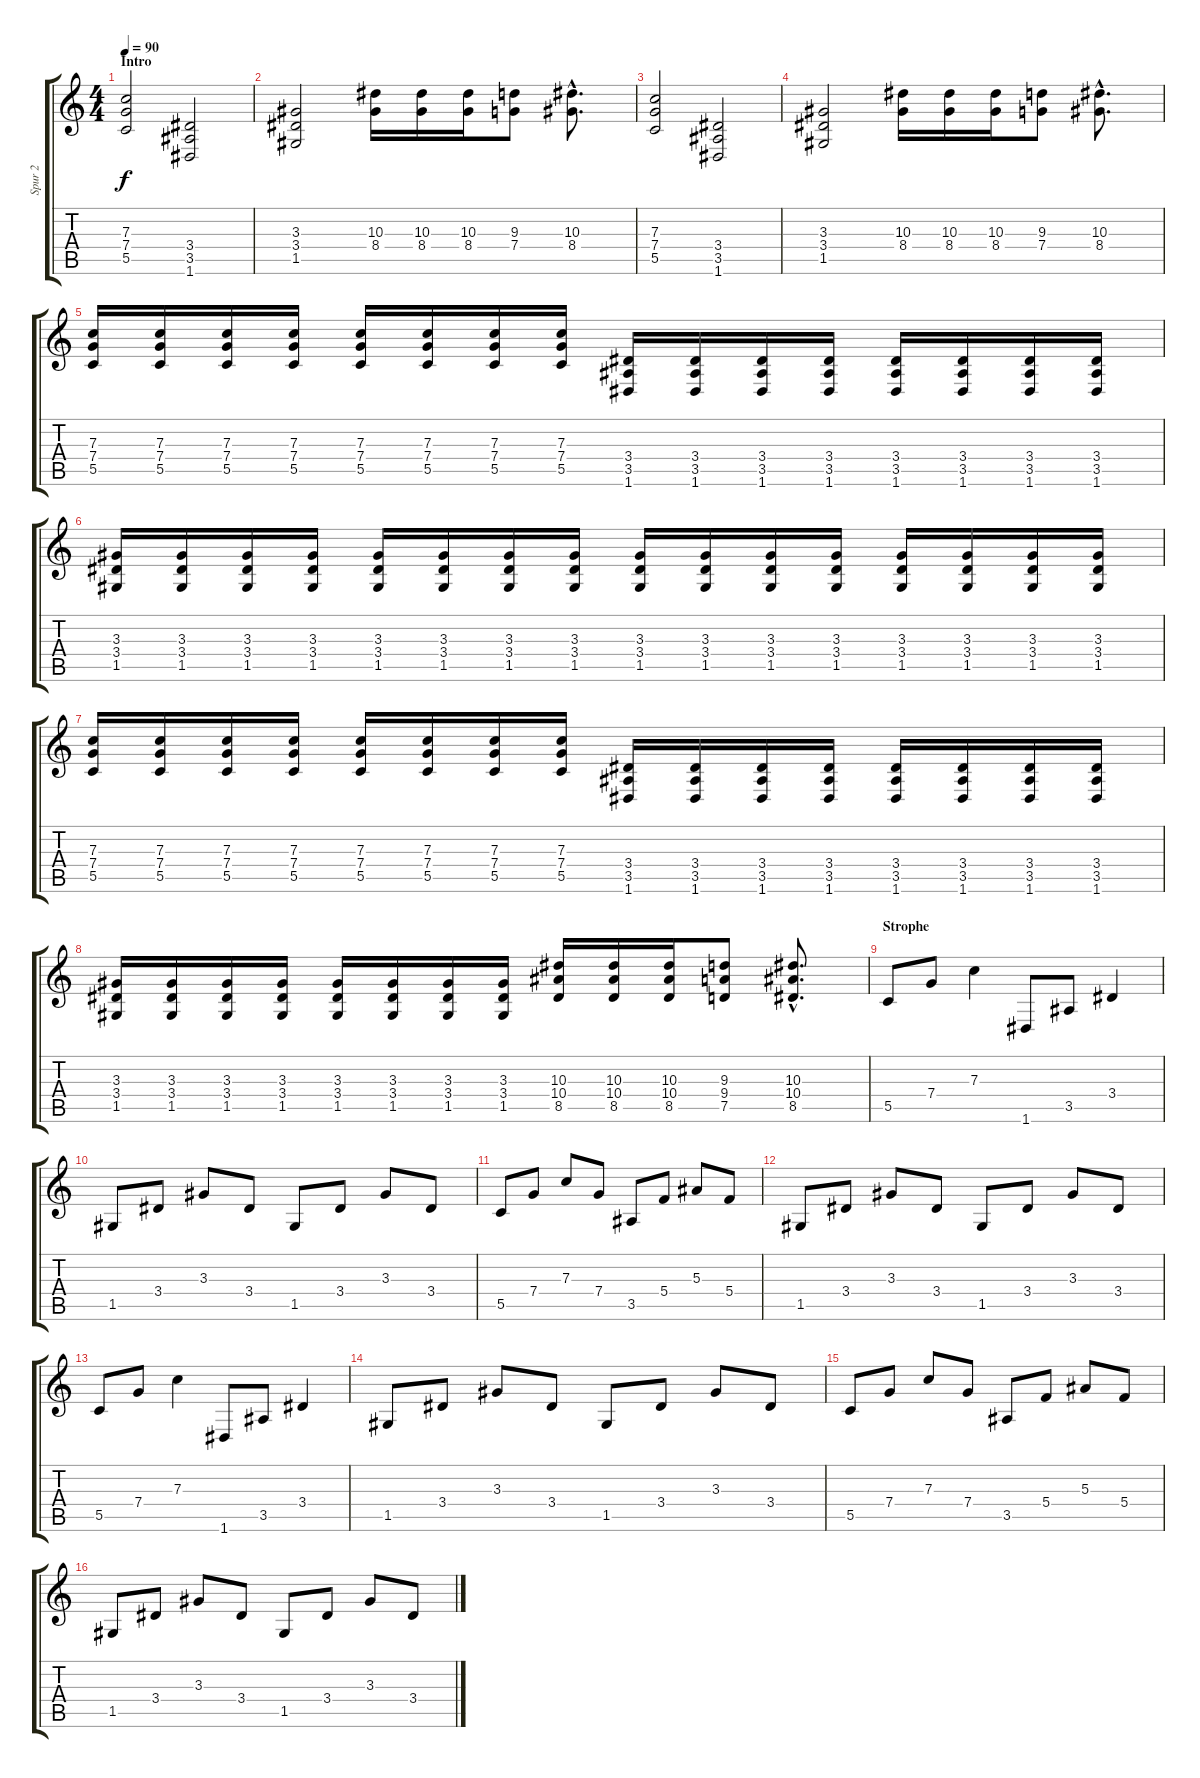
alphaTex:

\track ("Spur 2" "Spur 2") {instrument distortionguitar}
\staff {score tabs}
\tuning (D4 A3 F3 C3 G2 D2) {hide}
\ts (4 4)
\section ("" "Intro")
\tempo 90
\clef g2
\ks c
(7.3 7.4 5.5).2{dy f instrument distortionguitar} (3.4 3.5 1.6).2 |
(3.3 3.4 1.5).2 (10.3 8.4).16 (10.3 8.4).16 (10.3 8.4).16 (9.3 7.4).8 (10.3{hac} 8.4{hac}).8{d} |
(7.3 7.4 5.5).2 (3.4 3.5 1.6).2 |
(3.3 3.4 1.5).2 (10.3 8.4).16 (10.3 8.4).16 (10.3 8.4).16 (9.3 7.4).8 (10.3{hac} 8.4{hac}).8{d} |
(7.3 7.4 5.5).16 (7.3 7.4 5.5).16 (7.3 7.4 5.5).16 (7.3 7.4 5.5).16 (7.3 7.4 5.5).16 (7.3 7.4 5.5).16 (7.3 7.4 5.5).16 (7.3 7.4 5.5).16 (3.4 3.5 1.6).16 (3.4 3.5 1.6).16 (3.4 3.5 1.6).16 (3.4 3.5 1.6).16 (3.4 3.5 1.6).16 (3.4 3.5 1.6).16 (3.4 3.5 1.6).16 (3.4 3.5 1.6).16 |
(3.3 3.4 1.5).16 (3.3 3.4 1.5).16 (3.3 3.4 1.5).16 (3.3 3.4 1.5).16 (3.3 3.4 1.5).16 (3.3 3.4 1.5).16 (3.3 3.4 1.5).16 (3.3 3.4 1.5).16 (3.3 3.4 1.5).16 (3.3 3.4 1.5).16 (3.3 3.4 1.5).16 (3.3 3.4 1.5).16 (3.3 3.4 1.5).16 (3.3 3.4 1.5).16 (3.3 3.4 1.5).16 (3.3 3.4 1.5).16 |
(7.3 7.4 5.5).16 (7.3 7.4 5.5).16 (7.3 7.4 5.5).16 (7.3 7.4 5.5).16 (7.3 7.4 5.5).16 (7.3 7.4 5.5).16 (7.3 7.4 5.5).16 (7.3 7.4 5.5).16 (3.4 3.5 1.6).16 (3.4 3.5 1.6).16 (3.4 3.5 1.6).16 (3.4 3.5 1.6).16 (3.4 3.5 1.6).16 (3.4 3.5 1.6).16 (3.4 3.5 1.6).16 (3.4 3.5 1.6).16 |
(3.3 3.4 1.5).16 (3.3 3.4 1.5).16 (3.3 3.4 1.5).16 (3.3 3.4 1.5).16 (3.3 3.4 1.5).16 (3.3 3.4 1.5).16 (3.3 3.4 1.5).16 (3.3 3.4 1.5).16 (10.3 10.4 8.5).16 (10.3 10.4 8.5).16 (10.3 10.4 8.5).16 (9.3 9.4 7.5).8 (10.3{hac} 10.4{hac} 8.5{hac}).8{d} |
\section ("" "Strophe")
5.5.8{instrument electricguitarclean} 7.4.8 7.3.4 1.6.8 3.5.8 3.4.4 |
1.5.8 3.4.8 3.3.8 3.4.8 1.5.8 3.4.8 3.3.8 3.4.8 |
5.5.8 7.4.8 7.3.8 7.4.8 3.5.8 5.4.8 5.3.8 5.4.8 |
1.5.8 3.4.8 3.3.8 3.4.8 1.5.8 3.4.8 3.3.8 3.4.8 |
5.5.8{instrument electricguitarclean} 7.4.8 7.3.4 1.6.8 3.5.8 3.4.4 |
1.5.8 3.4.8 3.3.8 3.4.8 1.5.8 3.4.8 3.3.8 3.4.8 |
5.5.8 7.4.8 7.3.8 7.4.8 3.5.8 5.4.8 5.3.8 5.4.8 |
1.5.8 3.4.8 3.3.8 3.4.8 1.5.8 3.4.8 3.3.8 3.4.8
